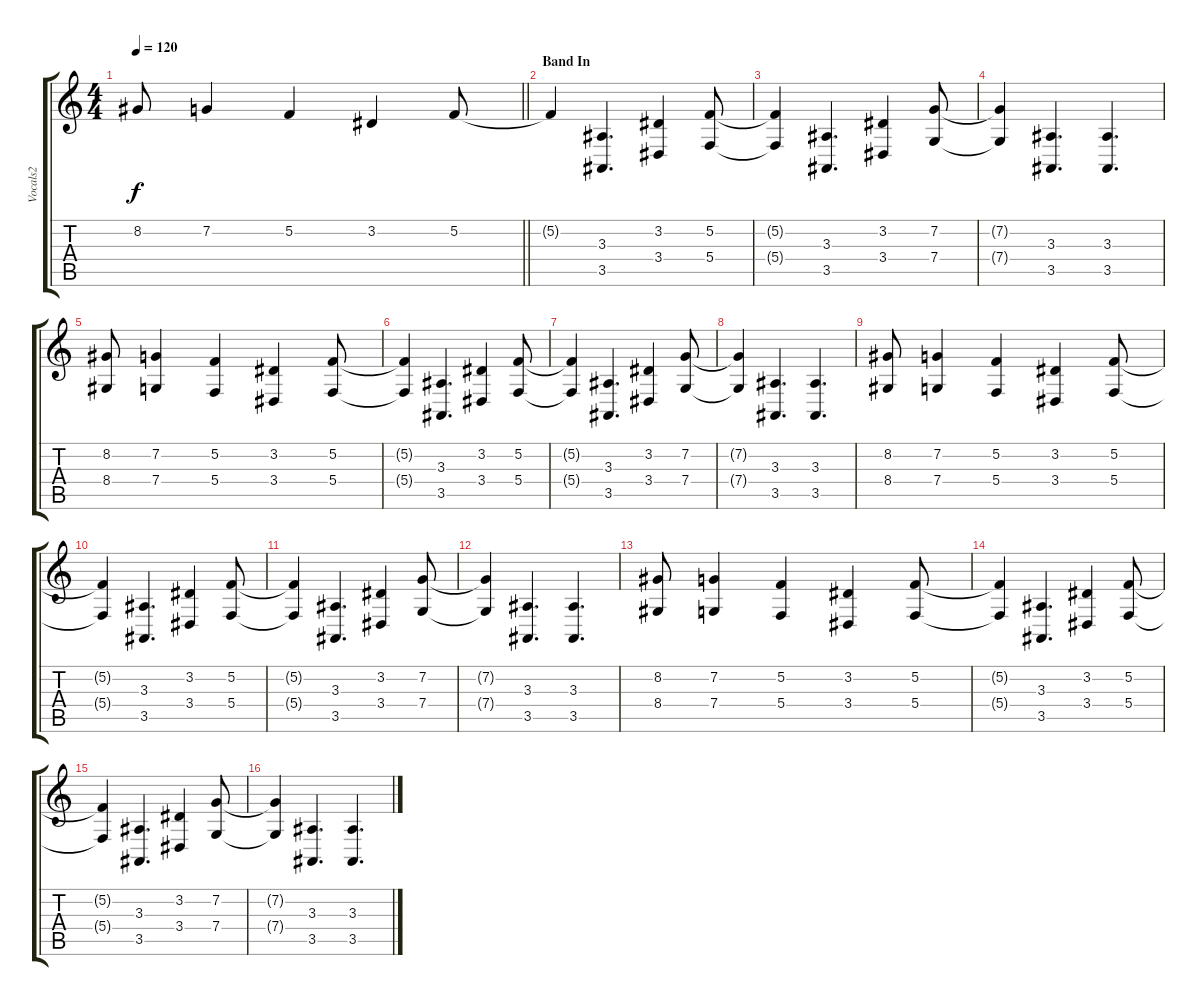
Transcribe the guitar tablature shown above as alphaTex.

\track ("Vocals2" "Vocals2") {instrument stringensemble2}
\staff {score tabs}
\tuning (E4 C4 G3 C3 G2 C2) {hide}
\ts (4 4)
\tempo 120
\clef g2
\barLineRight lightlight
\ks c
8.2.8{dy f} 7.2.4 5.2.4 3.2.4 5.2.8 |
\section ("" "Band In")
5.2{t}.4 (3.3 3.5).4{d} (3.2 3.4).4 (5.2 5.4).8 |
(5.2{t} 5.4{t}).4 (3.3 3.5).4{d} (3.2 3.4).4 (7.2 7.4).8 |
(7.2{t} 7.4{t}).4 (3.3 3.5).4{d} (3.3 3.5).4{d} |
(8.2 8.4).8 (7.2 7.4).4 (5.2 5.4).4 (3.2 3.4).4 (5.2 5.4).8 |
(5.2{t} 5.4{t}).4 (3.3 3.5).4{d} (3.2 3.4).4 (5.2 5.4).8 |
(5.2{t} 5.4{t}).4 (3.3 3.5).4{d} (3.2 3.4).4 (7.2 7.4).8 |
(7.2{t} 7.4{t}).4 (3.3 3.5).4{d} (3.3 3.5).4{d} |
(8.2 8.4).8 (7.2 7.4).4 (5.2 5.4).4 (3.2 3.4).4 (5.2 5.4).8 |
(5.2{t} 5.4{t}).4 (3.3 3.5).4{d} (3.2 3.4).4 (5.2 5.4).8 |
(5.2{t} 5.4{t}).4 (3.3 3.5).4{d} (3.2 3.4).4 (7.2 7.4).8 |
(7.2{t} 7.4{t}).4 (3.3 3.5).4{d} (3.3 3.5).4{d} |
(8.2 8.4).8 (7.2 7.4).4 (5.2 5.4).4 (3.2 3.4).4 (5.2 5.4).8 |
(5.2{t} 5.4{t}).4 (3.3 3.5).4{d} (3.2 3.4).4 (5.2 5.4).8 |
(5.2{t} 5.4{t}).4 (3.3 3.5).4{d} (3.2 3.4).4 (7.2 7.4).8 |
(7.2{t} 7.4{t}).4 (3.3 3.5).4{d} (3.3 3.5).4{d}
